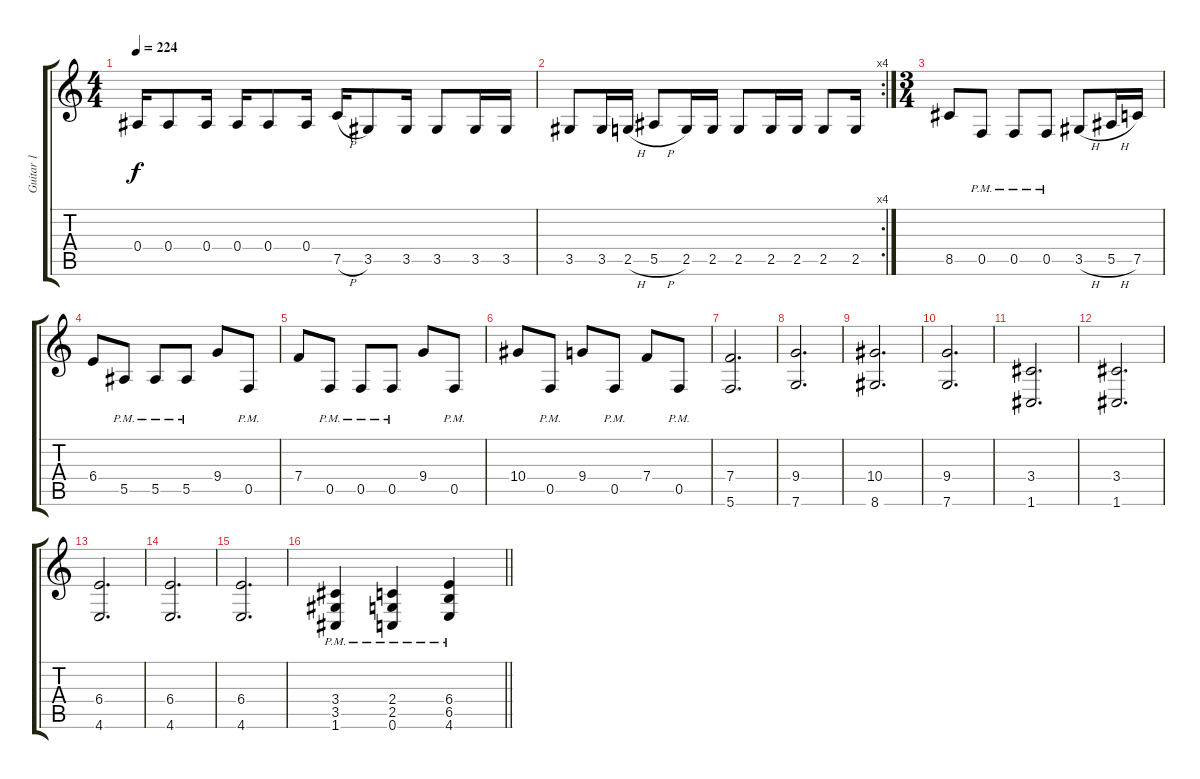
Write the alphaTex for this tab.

\track ("Guitar 1" "Guitar 1") {instrument distortionguitar}
\staff {score tabs}
\tuning (C4 G3 Eb3 Bb2 F2 C2) {hide}
\ts (4 4)
\tempo 224
\clef g2
\ks c
0.4.16{dy f} 0.4.8 0.4.16 0.4.16 0.4.8 0.4.16 7.5{h}.16 3.5.8 3.5.16 3.5.8 3.5.16 3.5.16 |
\rc 4
3.5.8 3.5.16 2.5{h}.16 5.5{h}.8 2.5.16 2.5.16 2.5.8 2.5.16 2.5.16 2.5.8 2.5.16 |
\ts (3 4)
8.5.8 0.5{pm}.8 0.5{pm}.8 0.5{pm}.8 3.5{h}.8 5.5{h}.16 7.5.16 |
6.4.8 5.5{pm}.8 5.5{pm}.8 5.5{pm}.8 9.4.8 0.5{pm}.8 |
7.4.8 0.5{pm}.8 0.5{pm}.8 0.5{pm}.8 9.4.8 0.5{pm}.8 |
10.4.8 0.5{pm}.8 9.4.8 0.5{pm}.8 7.4.8 0.5{pm}.8 |
(7.4 5.6).2{d} |
(9.4 7.6).2{d} |
(10.4 8.6).2{d} |
(9.4 7.6).2{d} |
(3.4 1.6).2{d} |
(3.4 1.6).2{d} |
(6.4 4.6).2{d} |
(6.4 4.6).2{d} |
(6.4 4.6).2{d} |
\barLineRight lightlight
(3.4{pm} 3.5{pm} 1.6{pm}).4 (2.4{pm} 2.5{pm} 0.6{pm}).4 (6.4{pm} 6.5{pm} 4.6{pm}).4
